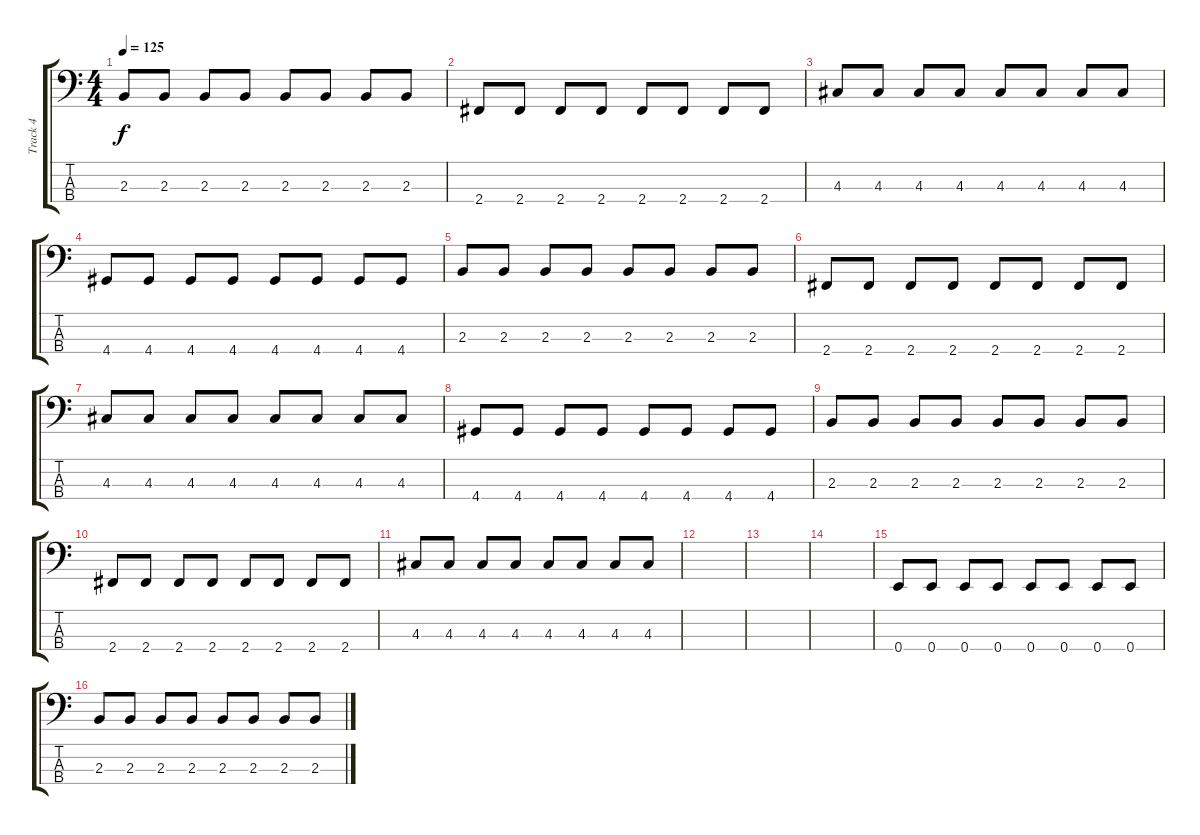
\track ("Track 4" "Track 4") {instrument electricbassfinger}
\staff {score tabs}
\tuning (G2 D2 A1 E1) {hide}
\ts (4 4)
\tempo 125
\clef f4
\ks c
2.3.8{dy f} 2.3.8 2.3.8 2.3.8 2.3.8 2.3.8 2.3.8 2.3.8 |
2.4.8 2.4.8 2.4.8 2.4.8 2.4.8 2.4.8 2.4.8 2.4.8 |
4.3.8 4.3.8 4.3.8 4.3.8 4.3.8 4.3.8 4.3.8 4.3.8 |
4.4.8 4.4.8 4.4.8 4.4.8 4.4.8 4.4.8 4.4.8 4.4.8 |
2.3.8 2.3.8 2.3.8 2.3.8 2.3.8 2.3.8 2.3.8 2.3.8 |
2.4.8 2.4.8 2.4.8 2.4.8 2.4.8 2.4.8 2.4.8 2.4.8 |
4.3.8 4.3.8 4.3.8 4.3.8 4.3.8 4.3.8 4.3.8 4.3.8 |
4.4.8 4.4.8 4.4.8 4.4.8 4.4.8 4.4.8 4.4.8 4.4.8 |
2.3.8 2.3.8 2.3.8 2.3.8 2.3.8 2.3.8 2.3.8 2.3.8 |
2.4.8 2.4.8 2.4.8 2.4.8 2.4.8 2.4.8 2.4.8 2.4.8 |
4.3.8 4.3.8 4.3.8 4.3.8 4.3.8 4.3.8 4.3.8 4.3.8 |
|
|
|
0.4.8 0.4.8 0.4.8 0.4.8 0.4.8 0.4.8 0.4.8 0.4.8 |
2.3.8 2.3.8 2.3.8 2.3.8 2.3.8 2.3.8 2.3.8 2.3.8
